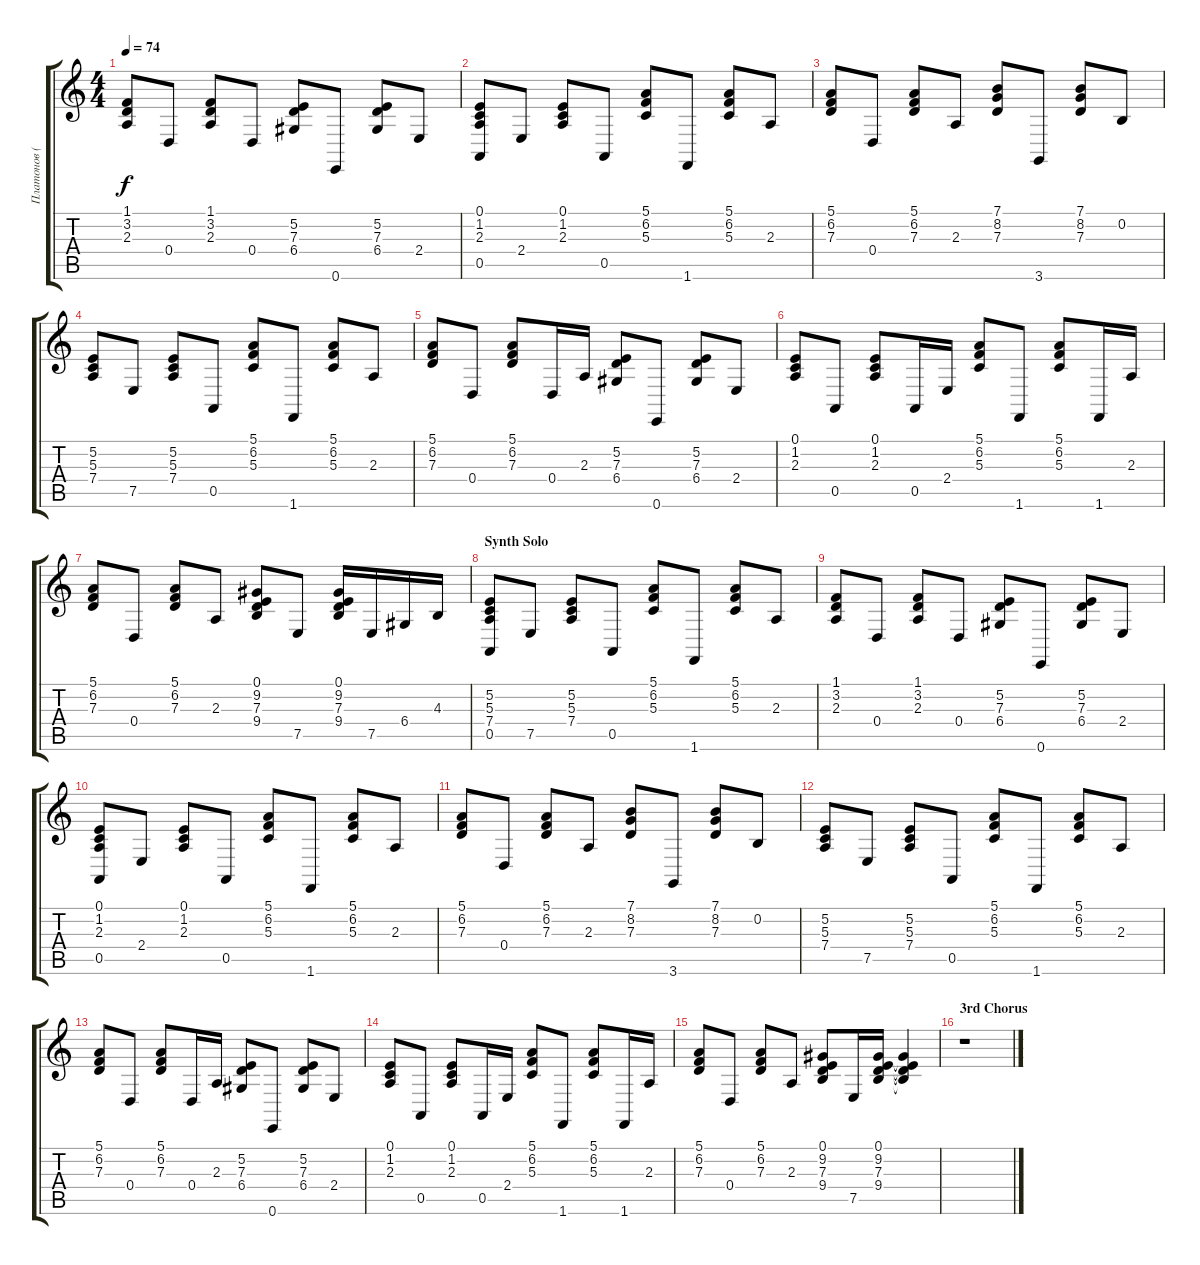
\track ("Платонов (Клавиш. 3)" "Платонов (") {instrument electricpiano1}
\staff {score tabs}
\tuning (E4 B3 G3 D3 A2 E2) {hide}
\ts (4 4)
\tempo 74
\clef g2
\ks c
(1.1 3.2 2.3).8{dy f} 0.4.8 (1.1 3.2 2.3).8 0.4.8 (5.2 7.3 6.4).8 0.6.8 (5.2 7.3 6.4).8 2.4.8 |
(0.1 1.2 2.3 0.5).8 2.4.8 (0.1 1.2 2.3).8 0.5.8 (5.1 6.2 5.3).8 1.6.8 (5.1 6.2 5.3).8 2.3.8 |
(5.1 6.2 7.3).8 0.4.8 (5.1 6.2 7.3).8 2.3.8 (7.1 8.2 7.3).8 3.6.8 (7.1 8.2 7.3).8 0.2.8 |
(5.2 5.3 7.4).8 7.5.8 (5.2 5.3 7.4).8 0.5.8 (5.1 6.2 5.3).8 1.6.8 (5.1 6.2 5.3).8 2.3.8 |
(5.1 6.2 7.3).8 0.4.8 (5.1 6.2 7.3).8 0.4.16 2.3.16 (5.2 7.3 6.4).8 0.6.8 (5.2 7.3 6.4).8 2.4.8 |
(0.1 1.2 2.3).8 0.5.8 (0.1 1.2 2.3).8 0.5.16 2.4.16 (5.1 6.2 5.3).8 1.6.8 (5.1 6.2 5.3).8 1.6.16 2.3.16 |
(5.1 6.2 7.3).8 0.4.8 (5.1 6.2 7.3).8 2.3.8 (0.1 9.2 7.3 9.4).8 7.5.8 (0.1 9.2 7.3 9.4).16 7.5.16 6.4.16 4.3.16 |
\section ("" "Synth Solo")
(5.2 5.3 7.4 0.5).8 7.5.8 (5.2 5.3 7.4).8 0.5.8 (5.1 6.2 5.3).8 1.6.8 (5.1 6.2 5.3).8 2.3.8 |
(1.1 3.2 2.3).8 0.4.8 (1.1 3.2 2.3).8 0.4.8 (5.2 7.3 6.4).8 0.6.8 (5.2 7.3 6.4).8 2.4.8 |
(0.1 1.2 2.3 0.5).8 2.4.8 (0.1 1.2 2.3).8 0.5.8 (5.1 6.2 5.3).8 1.6.8 (5.1 6.2 5.3).8 2.3.8 |
(5.1 6.2 7.3).8 0.4.8 (5.1 6.2 7.3).8 2.3.8 (7.1 8.2 7.3).8 3.6.8 (7.1 8.2 7.3).8 0.2.8 |
(5.2 5.3 7.4).8 7.5.8 (5.2 5.3 7.4).8 0.5.8 (5.1 6.2 5.3).8 1.6.8 (5.1 6.2 5.3).8 2.3.8 |
(5.1 6.2 7.3).8 0.4.8 (5.1 6.2 7.3).8 0.4.16 2.3.16 (5.2 7.3 6.4).8 0.6.8 (5.2 7.3 6.4).8 2.4.8 |
(0.1 1.2 2.3).8 0.5.8 (0.1 1.2 2.3).8 0.5.16 2.4.16 (5.1 6.2 5.3).8 1.6.8 (5.1 6.2 5.3).8 1.6.16 2.3.16 |
(5.1 6.2 7.3).8 0.4.8 (5.1 6.2 7.3).8 2.3.8 (0.1 9.2 7.3 9.4).8 7.5.16 (0.1 9.2 7.3 9.4).16 (0.1{t} 9.2{t} 7.3{t} 9.4{t}).4 |
\section ("" "3rd Chorus")
r.1
